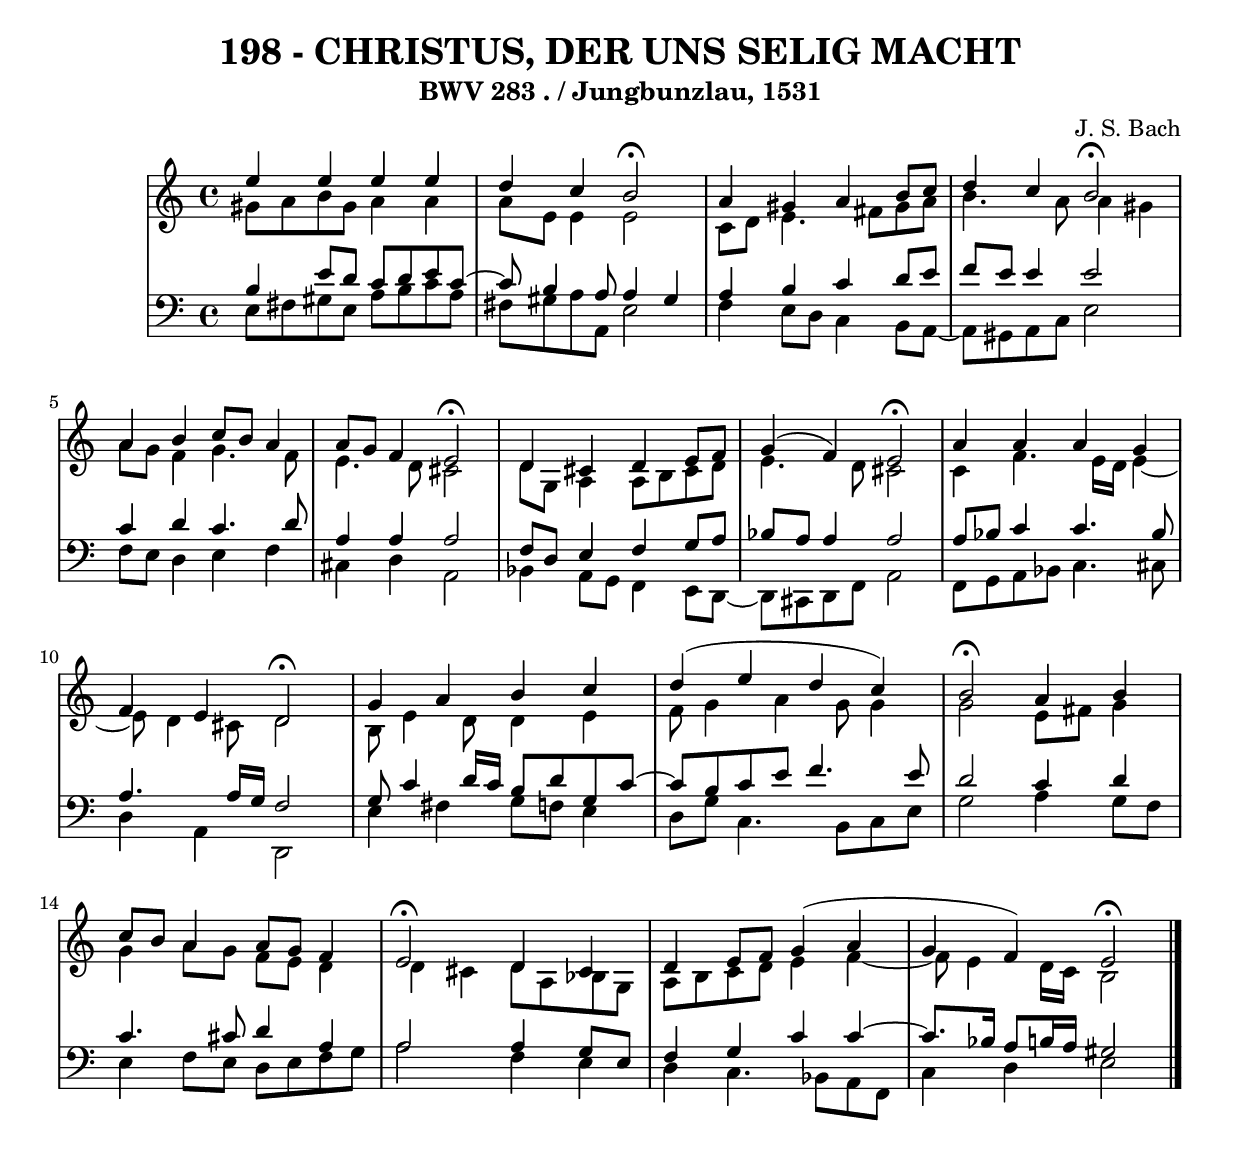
\version "2.10.33"

\header {
  title = "198 - CHRISTUS, DER UNS SELIG MACHT"
  subtitle = "BWV 283 . / Jungbunzlau, 1531"
  composer = "J. S. Bach"
}

global = {
  \time 4/4
  \key a \minor
}


soprano = \relative c'' {
  e4 e4 e4 e4 
  d4 c4 b2 \fermata
  a4 gis4 a4 b8 c8 
  d4 c4 b2 \fermata
  a4 b4 c8 b8 a4   %5
  a8 g8 f4 e2 \fermata
  d4 cis4 d4 e8 f8 
  g4( f4) e2 \fermata
  a4 a4 a4 g4 
  f4 e4 d2 \fermata  %10
  g4 a4 b4 c4 
  d4( e4 d4 c4) 
  b2 \fermata a4 b4 
  c8 b8 a4 a8 g8 f4 
  e2 \fermata d4 cis4   %15
  d4 e8 f8 g4( a4 
  g4 f4) e2 \fermata
  
}

alto = \relative c'' {
  gis8 a8 b8 gis8 a4 a4 
  a8 e8 e4 e2 
  c8 d8 e4. fis8 gis8 a8 
  b4. a8 a4 gis4 
  a8 g8 f4 g4. f8   %5
  e4. d8 cis2 
  d8 g,8 a4 a8 b8 cis8 d8 
  e4. d8 cis2 
  c4 f4. e16 d16 e4~ 
  e8 d4 cis8 d2   %10
  b8 e4 d8 d4 e4 
  f8 g4 a4 g8 g4 
  g2 e8 fis8 g4 
  g4 a8 g8 f8 e8 d4 
  d4 cis4 d8 a8 bes8 g8   %15
  a8 b8 c8 d8 e4 f4~ 
  f8 e4 d16 c16 b2 
  
}

tenor = \relative c' {
  b4 e8 d8 c8 d8 e8 c8~ 
  c8 b4 a8 a4 gis4 
  a4 b4 c4 d8 e8 
  f8 e8 e4 e2 
  c4 d4 c4. d8   %5
  a4 a4 a2 
  f8 d8 e4 f4 g8 a8 
  bes8 a8 a4 a2 
  a8 bes8 c4 c4. bes8 
  a4. a16 g16 f2   %10
  g8 c4 d16 c16 b8 d8 g,8 c8~ 
  c8 b8 c8 e8 f4. e8 
  d2 c4 d4 
  c4. cis8 d4 a4 
  a2 a4 g8 e8   %15
  f4 g4 c4 c4~ 
  c8. bes16 a8 b16 a16 gis2 
  
}

baixo = \relative c {
  e8 fis8 gis8 e8 a8 b8 c8 a8 
  fis8 gis8 a8 a,8 e'2 
  f4 e8 d8 c4 b8 a8~ 
  a8 gis8 a8 c8 e2 
  f8 e8 d4 e4 f4   %5
  cis4 d4 a2 
  bes4 a8 g8 f4 e8 d8~ 
  d8 cis8 d8 f8 a2 
  f8 g8 a8 bes8 c4. cis8 
  d4 a4 d,2   %10
  e'4 fis4 g8 f8 e4 
  d8 g8 c,4. b8 c8 e8 
  g2 a4 g8 f8 
  e4 f8 e8 d8 e8 f8 g8 
  a2 f4 e4   %15
  d4 c4. bes8 a8 f8 
  c'4 d4 e2 
  
}

\score {
  <<
    \new StaffGroup <<
      \override StaffGroup.SystemStartBracket #'style = #'line 
      \new Staff {
        <<
          \global
          \new Voice = "soprano" { \voiceOne \soprano }
          \new Voice = "alto" { \voiceTwo \alto }
        >>
      }
      \new Staff {
        <<
          \global
          \clef "bass"
          \new Voice = "tenor" {\voiceOne \tenor }
          \new Voice = "baixo" { \voiceTwo \baixo \bar "|."}
        >>
      }
    >>
  >>
  \layout {}
  \midi {}
}
